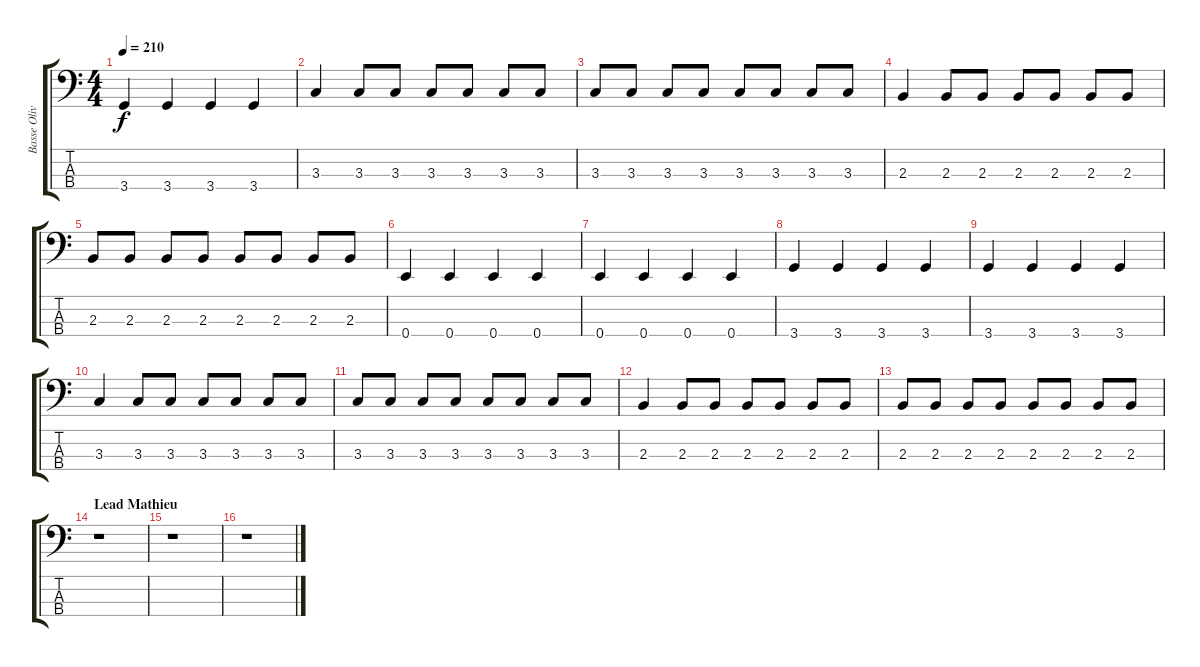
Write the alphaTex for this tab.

\track ("Basse Oliv" "Basse Oliv") {instrument electricbassfinger}
\staff {score tabs}
\tuning (G2 D2 A1 E1) {hide}
\ts (4 4)
\tempo 210
\clef f4
\ks c
3.4.4{dy f} 3.4.4 3.4.4 3.4.4 |
3.3.4 3.3.8 3.3.8 3.3.8 3.3.8 3.3.8 3.3.8 |
3.3.8 3.3.8 3.3.8 3.3.8 3.3.8 3.3.8 3.3.8 3.3.8 |
2.3.4 2.3.8 2.3.8 2.3.8 2.3.8 2.3.8 2.3.8 |
2.3.8 2.3.8 2.3.8 2.3.8 2.3.8 2.3.8 2.3.8 2.3.8 |
0.4.4 0.4.4 0.4.4 0.4.4 |
0.4.4 0.4.4 0.4.4 0.4.4 |
3.4.4 3.4.4 3.4.4 3.4.4 |
3.4.4 3.4.4 3.4.4 3.4.4 |
3.3.4 3.3.8 3.3.8 3.3.8 3.3.8 3.3.8 3.3.8 |
3.3.8 3.3.8 3.3.8 3.3.8 3.3.8 3.3.8 3.3.8 3.3.8 |
2.3.4 2.3.8 2.3.8 2.3.8 2.3.8 2.3.8 2.3.8 |
2.3.8 2.3.8 2.3.8 2.3.8 2.3.8 2.3.8 2.3.8 2.3.8 |
\section ("" "Lead Mathieu")
r.1 |
r.1 |
r.1
